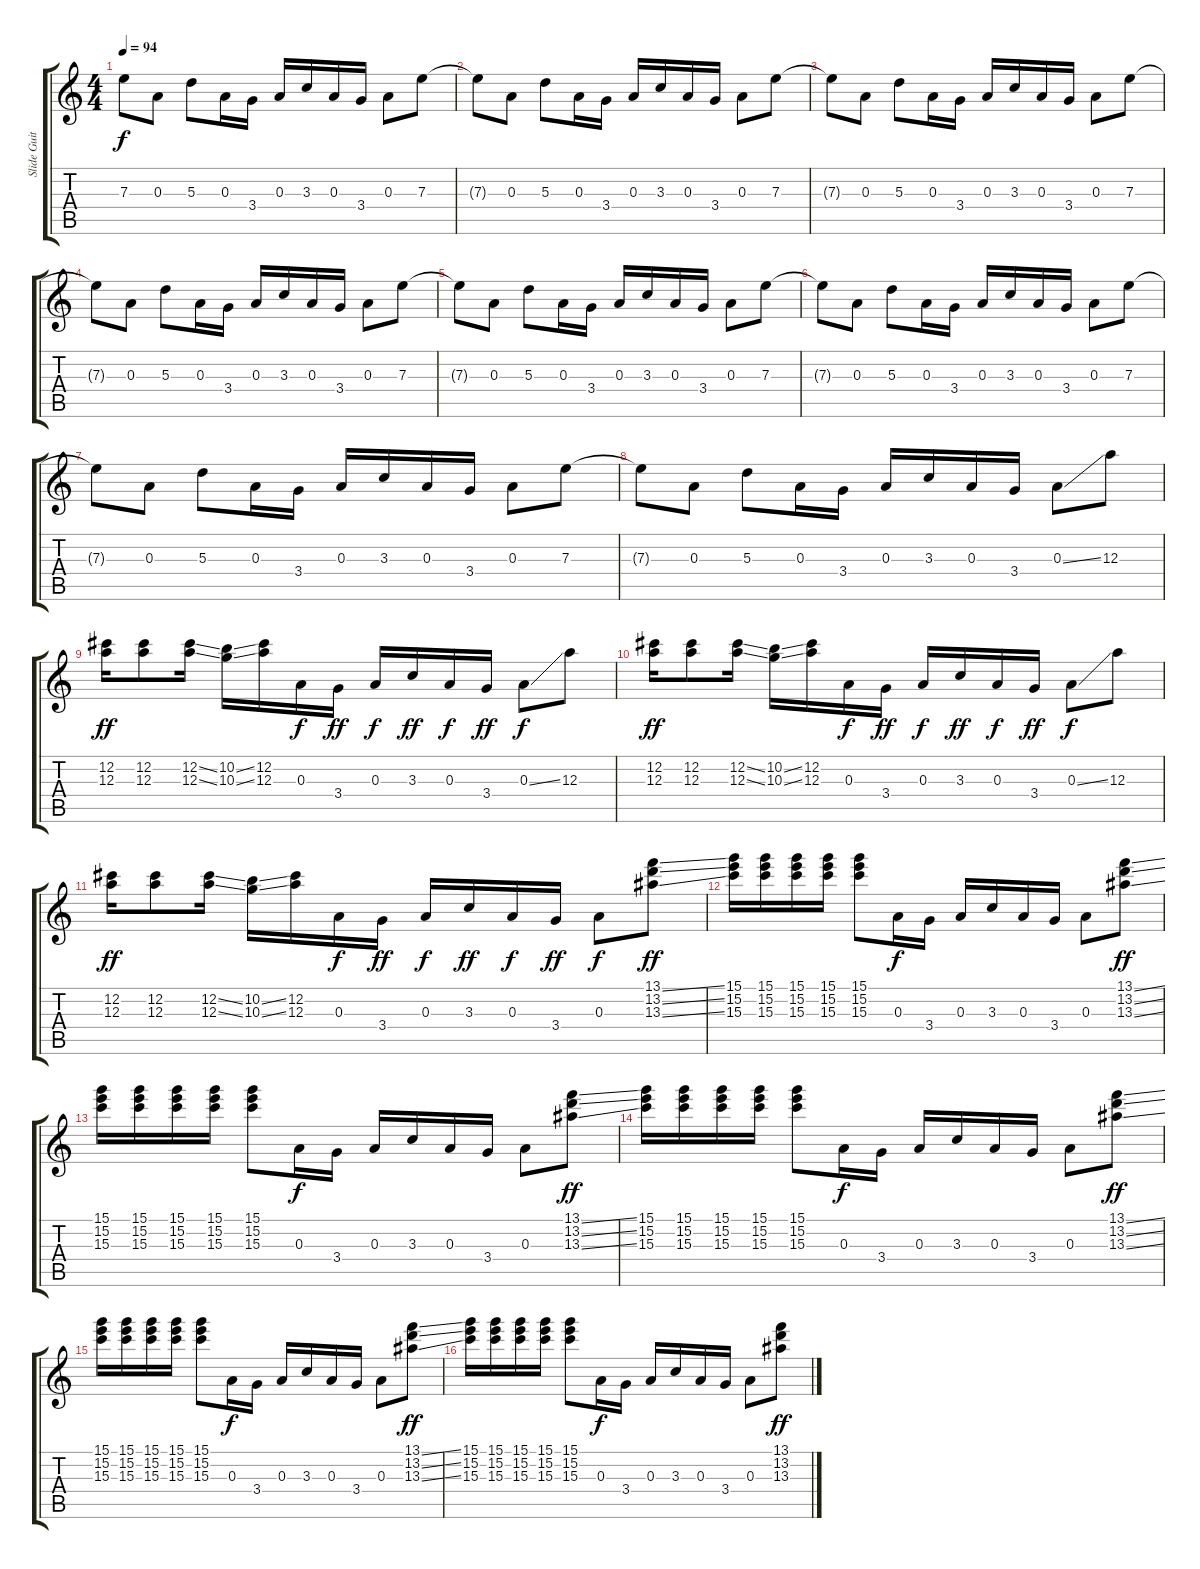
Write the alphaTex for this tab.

\track ("Slide Guitar" "Slide Guit") {instrument distortionguitar}
\staff {score tabs}
\tuning (E4 Db4 A3 E3 A2 E2) {hide}
\ts (4 4)
\tempo 94
\clef g2
\ks c
7.3{t}.8{dy f} 0.3.8 5.3.8 0.3.16 3.4.16 0.3.16 3.3.16 0.3.16 3.4.16 0.3.8 7.3.8 |
7.3{t}.8 0.3.8 5.3.8 0.3.16 3.4.16 0.3.16 3.3.16 0.3.16 3.4.16 0.3.8 7.3.8 |
7.3{t}.8 0.3.8 5.3.8 0.3.16 3.4.16 0.3.16 3.3.16 0.3.16 3.4.16 0.3.8 7.3.8 |
7.3{t}.8 0.3.8 5.3.8 0.3.16 3.4.16 0.3.16 3.3.16 0.3.16 3.4.16 0.3.8 7.3.8 |
7.3{t}.8 0.3.8 5.3.8 0.3.16 3.4.16 0.3.16 3.3.16 0.3.16 3.4.16 0.3.8 7.3.8 |
7.3{t}.8 0.3.8 5.3.8 0.3.16 3.4.16 0.3.16 3.3.16 0.3.16 3.4.16 0.3.8 7.3.8 |
7.3{t}.8 0.3.8 5.3.8 0.3.16 3.4.16 0.3.16 3.3.16 0.3.16 3.4.16 0.3.8 7.3.8 |
7.3{t}.8 0.3.8 5.3.8 0.3.16 3.4.16 0.3.16 3.3.16 0.3.16 3.4.16 0.3{ss}.8 12.3.8 |
(12.2 12.3).16{dy ff} (12.2 12.3).8 (12.2{ss} 12.3{ss}).16 (10.2{ss} 10.3{ss}).16 (12.2 12.3).16 0.3.16{dy f} 3.4.16{dy ff} 0.3.16{dy f} 3.3.16{dy ff} 0.3.16{dy f} 3.4.16{dy ff} 0.3{ss}.8{dy f} 12.3.8 |
(12.2 12.3).16{dy ff} (12.2 12.3).8 (12.2{ss} 12.3{ss}).16 (10.2{ss} 10.3{ss}).16 (12.2 12.3).16 0.3.16{dy f} 3.4.16{dy ff} 0.3.16{dy f} 3.3.16{dy ff} 0.3.16{dy f} 3.4.16{dy ff} 0.3{ss}.8{dy f} 12.3.8 |
(12.2 12.3).16{dy ff} (12.2 12.3).8 (12.2{ss} 12.3{ss}).16 (10.2{ss} 10.3{ss}).16 (12.2 12.3).16 0.3.16{dy f} 3.4.16{dy ff} 0.3.16{dy f} 3.3.16{dy ff} 0.3.16{dy f} 3.4.16{dy ff} 0.3.8{dy f} (13.1{ss} 13.2{ss} 13.3{ss}).8{dy ff} |
(15.1 15.2 15.3).16 (15.1 15.2 15.3).16 (15.1 15.2 15.3).16 (15.1 15.2 15.3).16 (15.1 15.2 15.3).8 0.3.16{dy f} 3.4.16 0.3.16 3.3.16 0.3.16 3.4.16 0.3.8 (13.1{ss} 13.2{ss} 13.3{ss}).8{dy ff} |
(15.1 15.2 15.3).16 (15.1 15.2 15.3).16 (15.1 15.2 15.3).16 (15.1 15.2 15.3).16 (15.1 15.2 15.3).8 0.3.16{dy f} 3.4.16 0.3.16 3.3.16 0.3.16 3.4.16 0.3.8 (13.1{ss} 13.2{ss} 13.3{ss}).8{dy ff} |
(15.1 15.2 15.3).16 (15.1 15.2 15.3).16 (15.1 15.2 15.3).16 (15.1 15.2 15.3).16 (15.1 15.2 15.3).8 0.3.16{dy f} 3.4.16 0.3.16 3.3.16 0.3.16 3.4.16 0.3.8 (13.1{ss} 13.2{ss} 13.3{ss}).8{dy ff} |
(15.1 15.2 15.3).16 (15.1 15.2 15.3).16 (15.1 15.2 15.3).16 (15.1 15.2 15.3).16 (15.1 15.2 15.3).8 0.3.16{dy f} 3.4.16 0.3.16 3.3.16 0.3.16 3.4.16 0.3.8 (13.1{ss} 13.2{ss} 13.3{ss}).8{dy ff} |
(15.1 15.2 15.3).16 (15.1 15.2 15.3).16 (15.1 15.2 15.3).16 (15.1 15.2 15.3).16 (15.1 15.2 15.3).8 0.3.16{dy f} 3.4.16 0.3.16 3.3.16 0.3.16 3.4.16 0.3.8 (13.1{ss} 13.2{ss} 13.3{ss}).8{dy ff}
